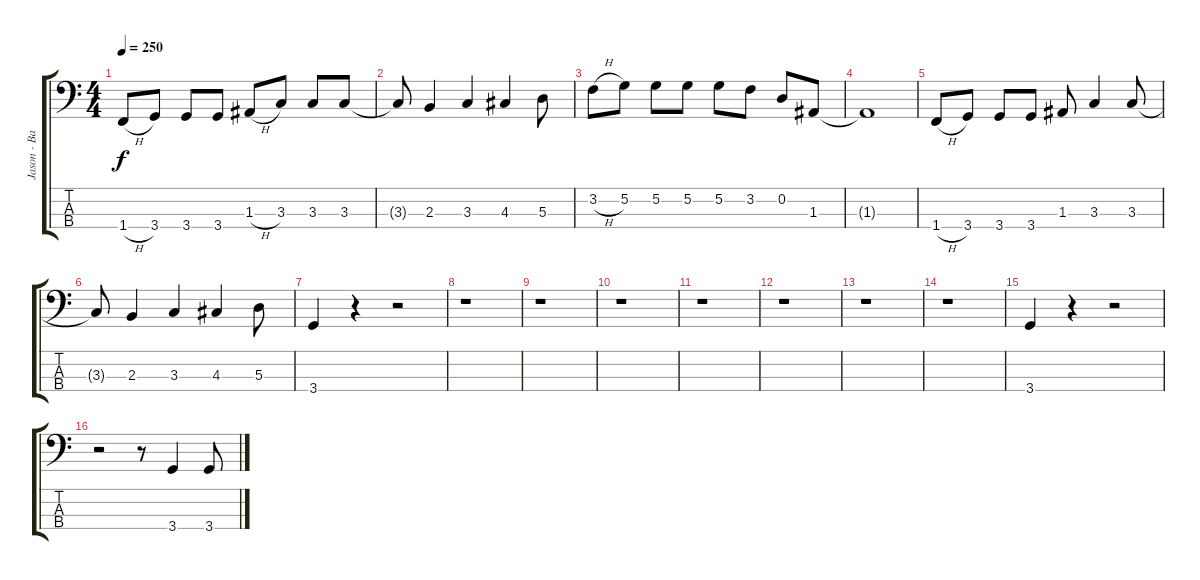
\track ("Jason - Bass" "Jason - Ba") {instrument electricbasspick}
\staff {score tabs}
\tuning (G2 D2 A1 E1) {hide}
\ts (4 4)
\tempo 250
\clef f4
\ks c
1.4{h}.8{dy f} 3.4.8 3.4.8 3.4.8 1.3{h}.8 3.3.8 3.3.8 3.3.8 |
3.3{t}.8 2.3.4 3.3.4 4.3.4 5.3.8 |
3.2{h}.8 5.2.8 5.2.8 5.2.8 5.2.8 3.2.8 0.2.8 1.3.8 |
1.3{t}.1 |
1.4{h}.8 3.4.8 3.4.8 3.4.8 1.3.8 3.3.4 3.3.8 |
3.3{t}.8 2.3.4 3.3.4 4.3.4 5.3.8 |
3.4.4 r.4 r.2 |
r.1 |
r.1 |
r.1 |
r.1 |
r.1 |
r.1 |
r.1 |
3.4.4 r.4 r.2 |
r.2 r.8 3.4.4 3.4.8
